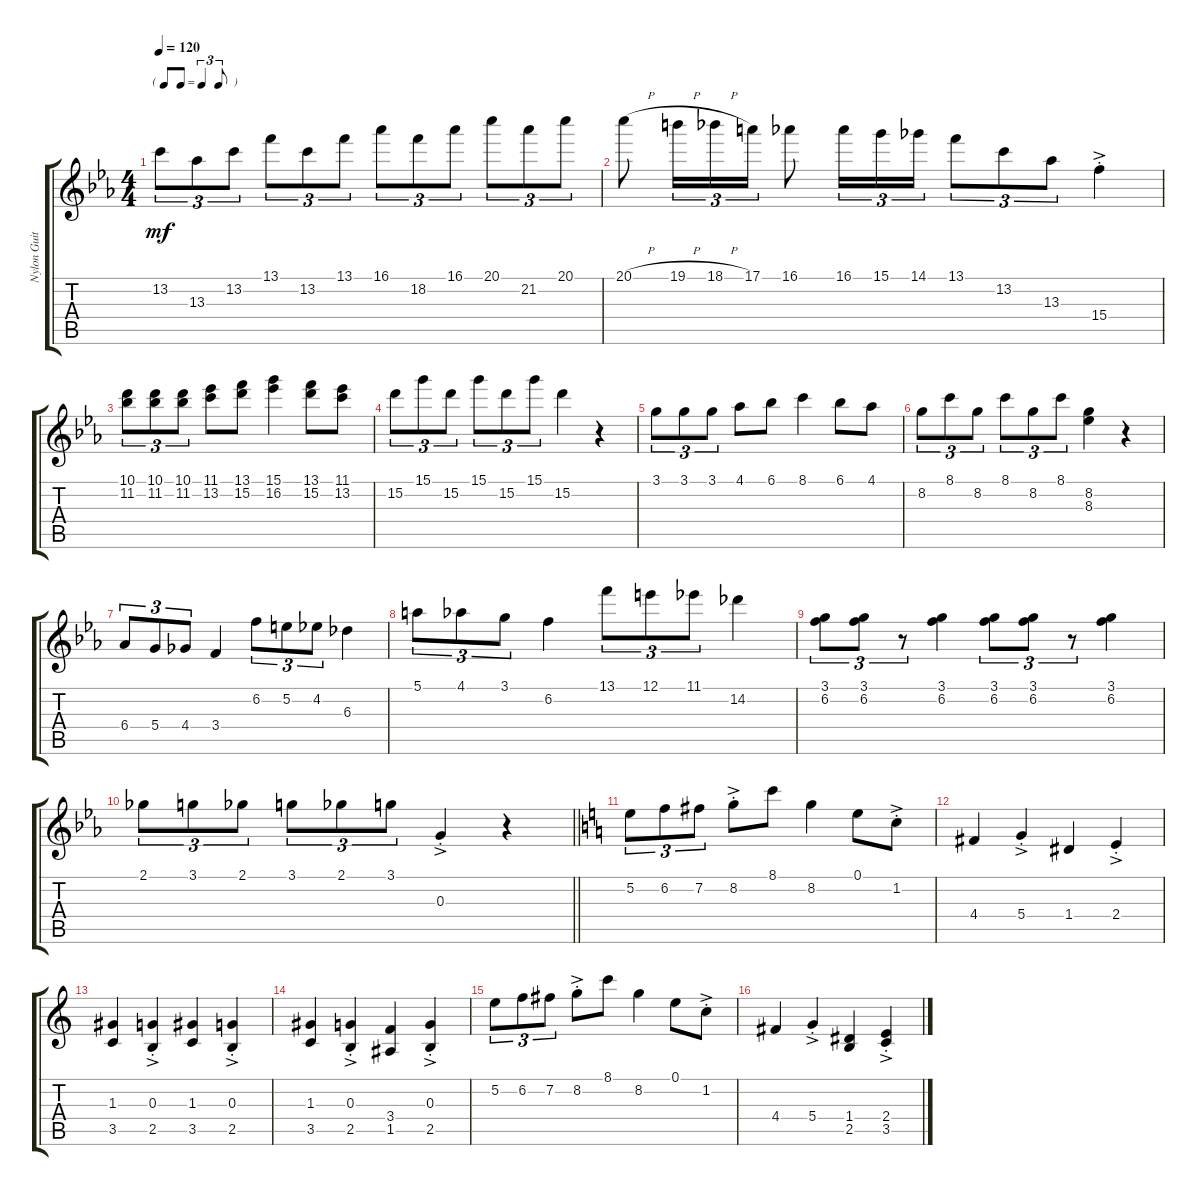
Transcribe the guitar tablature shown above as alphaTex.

\track ("Nylon Guitar" "Nylon Guit") {instrument acousticguitarnylon}
\staff {score tabs}
\tuning (E4 B3 G3 D3 A2 E2) {hide}
\ts (4 4)
\tf triplet8th
\tempo 120
\clef g2
\ks eb
13.2.8{tu (3 2) dy mf} 13.3.8{tu (3 2)} 13.2.8{tu (3 2)} 13.1.8{tu (3 2)} 13.2.8{tu (3 2)} 13.1.8{tu (3 2)} 16.1.8{tu (3 2)} 18.2.8{tu (3 2)} 16.1.8{tu (3 2)} 20.1.8{tu (3 2)} 21.2.8{tu (3 2)} 20.1.8{tu (3 2)} |
20.1{h}.8 19.1{h}.16{tu (3 2)} 18.1{h}.16{tu (3 2)} 17.1.16{tu (3 2)} 16.1.8 16.1.16{tu (3 2)} 15.1.16{tu (3 2)} 14.1.16{tu (3 2)} 13.1.8{tu (3 2)} 13.2.8{tu (3 2)} 13.3.8{tu (3 2)} 15.4{ac st}.4 |
(10.1 11.2).8{tu (3 2)} (10.1 11.2).8{tu (3 2)} (10.1 11.2).8{tu (3 2)} (11.1 13.2).8 (13.1 15.2).8 (15.1 16.2).4 (13.1 15.2).8 (11.1 13.2).8 |
15.2.8{tu (3 2)} 15.1.8{tu (3 2)} 15.2.8{tu (3 2)} 15.1.8{tu (3 2)} 15.2.8{tu (3 2)} 15.1.8{tu (3 2)} 15.2.4 r.4 |
3.1.8{tu (3 2)} 3.1.8{tu (3 2)} 3.1.8{tu (3 2)} 4.1.8 6.1.8 8.1.4 6.1.8 4.1.8 |
8.2.8{tu (3 2)} 8.1.8{tu (3 2)} 8.2.8{tu (3 2)} 8.1.8{tu (3 2)} 8.2.8{tu (3 2)} 8.1.8{tu (3 2)} (8.2 8.3).4 r.4 |
6.4.8{tu (3 2)} 5.4.8{tu (3 2)} 4.4.8{tu (3 2)} 3.4.4 6.2.8{tu (3 2)} 5.2.8{tu (3 2)} 4.2.8{tu (3 2)} 6.3.4 |
5.1.8{tu (3 2)} 4.1.8{tu (3 2)} 3.1.8{tu (3 2)} 6.2.4 13.1.8{tu (3 2)} 12.1.8{tu (3 2)} 11.1.8{tu (3 2)} 14.2.4 |
(3.1 6.2).8{tu (3 2)} (3.1 6.2).8{tu (3 2)} r.8{tu (3 2)} (3.1 6.2).4 (3.1 6.2).8{tu (3 2)} (3.1 6.2).8{tu (3 2)} r.8{tu (3 2)} (3.1 6.2).4 |
\barLineRight lightlight
2.1.8{tu (3 2)} 3.1.8{tu (3 2)} 2.1.8{tu (3 2)} 3.1.8{tu (3 2)} 2.1.8{tu (3 2)} 3.1.8{tu (3 2)} 0.3{ac st}.4 r.4 |
\ks c
5.2.8{tu (3 2)} 6.2.8{tu (3 2)} 7.2.8{tu (3 2)} 8.2{ac st}.8 8.1.8 8.2.4 0.1.8 1.2{ac st}.8 |
4.4.4 5.4{ac st}.4 1.4.4 2.4{ac st}.4 |
(1.3 3.5).4 (0.3{ac st} 2.5{ac st}).4 (1.3 3.5).4 (0.3{ac st} 2.5{ac st}).4 |
(1.3 3.5).4 (0.3{ac st} 2.5{ac st}).4 (3.4 1.5).4 (0.3{ac st} 2.5{ac st}).4 |
5.2.8{tu (3 2)} 6.2.8{tu (3 2)} 7.2.8{tu (3 2)} 8.2{ac st}.8 8.1.8 8.2.4 0.1.8 1.2{ac st}.8 |
4.4.4 5.4{ac st}.4 (1.4 2.5).4 (2.4{ac st} 3.5{ac st}).4
